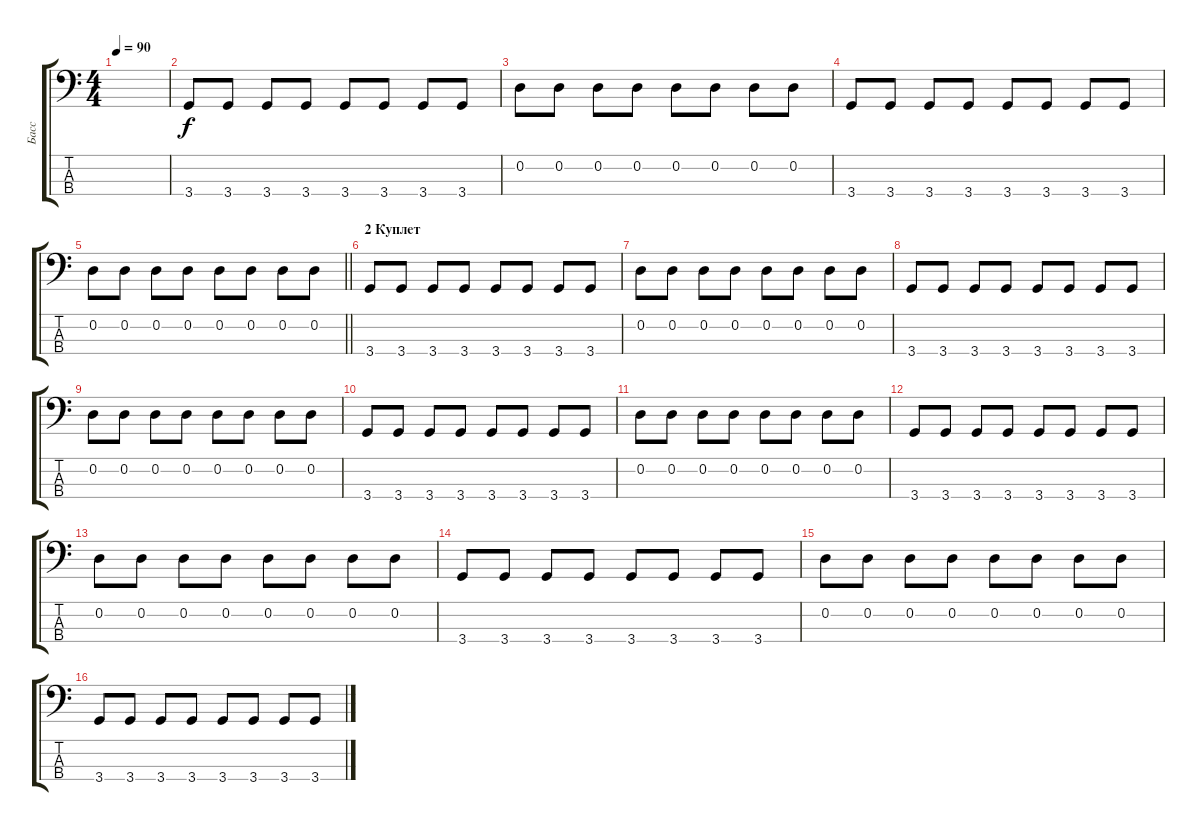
\track ("Басс" "Басс") {instrument electricbassfinger}
\staff {score tabs}
\tuning (G2 D2 A1 E1) {hide}
\ts (4 4)
\tempo 90
\clef f4
\ks c
|
3.4.8 3.4.8 3.4.8 3.4.8 3.4.8 3.4.8 3.4.8 3.4.8 |
0.2.8 0.2.8 0.2.8 0.2.8 0.2.8 0.2.8 0.2.8 0.2.8 |
3.4.8 3.4.8 3.4.8 3.4.8 3.4.8 3.4.8 3.4.8 3.4.8 |
\barLineRight lightlight
0.2.8 0.2.8 0.2.8 0.2.8 0.2.8 0.2.8 0.2.8 0.2.8 |
\section ("" "2 Куплет")
3.4.8 3.4.8 3.4.8 3.4.8 3.4.8 3.4.8 3.4.8 3.4.8 |
0.2.8 0.2.8 0.2.8 0.2.8 0.2.8 0.2.8 0.2.8 0.2.8 |
3.4.8 3.4.8 3.4.8 3.4.8 3.4.8 3.4.8 3.4.8 3.4.8 |
0.2.8 0.2.8 0.2.8 0.2.8 0.2.8 0.2.8 0.2.8 0.2.8 |
3.4.8 3.4.8 3.4.8 3.4.8 3.4.8 3.4.8 3.4.8 3.4.8 |
0.2.8 0.2.8 0.2.8 0.2.8 0.2.8 0.2.8 0.2.8 0.2.8 |
3.4.8 3.4.8 3.4.8 3.4.8 3.4.8 3.4.8 3.4.8 3.4.8 |
0.2.8 0.2.8 0.2.8 0.2.8 0.2.8 0.2.8 0.2.8 0.2.8 |
3.4.8 3.4.8 3.4.8 3.4.8 3.4.8 3.4.8 3.4.8 3.4.8 |
0.2.8 0.2.8 0.2.8 0.2.8 0.2.8 0.2.8 0.2.8 0.2.8 |
3.4.8 3.4.8 3.4.8 3.4.8 3.4.8 3.4.8 3.4.8 3.4.8
